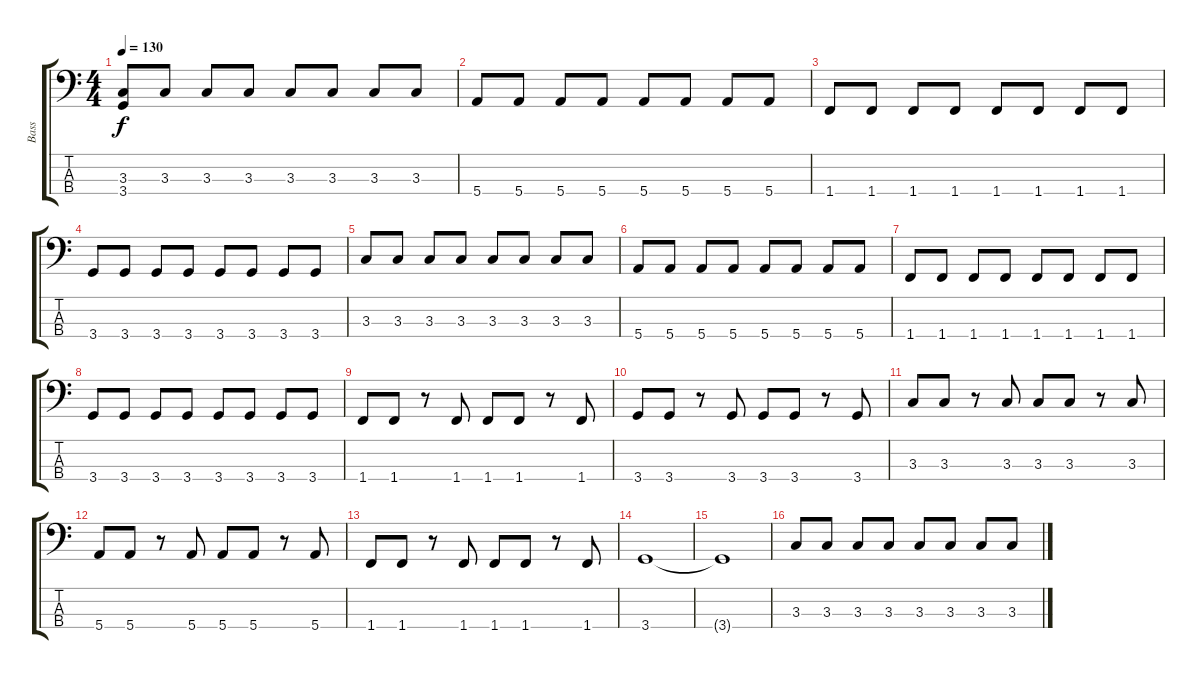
\track ("Bass" "Bass") {instrument electricbasspick}
\staff {score tabs}
\tuning (G2 D2 A1 E1) {hide}
\ts (4 4)
\tempo 130
\clef f4
\ks c
(3.3 3.4{t}).8{dy f} 3.3.8 3.3.8 3.3.8 3.3.8 3.3.8 3.3.8 3.3.8 |
5.4.8 5.4.8 5.4.8 5.4.8 5.4.8 5.4.8 5.4.8 5.4.8 |
1.4.8 1.4.8 1.4.8 1.4.8 1.4.8 1.4.8 1.4.8 1.4.8 |
3.4.8 3.4.8 3.4.8 3.4.8 3.4.8 3.4.8 3.4.8 3.4.8 |
3.3.8 3.3.8 3.3.8 3.3.8 3.3.8 3.3.8 3.3.8 3.3.8 |
5.4.8 5.4.8 5.4.8 5.4.8 5.4.8 5.4.8 5.4.8 5.4.8 |
1.4.8 1.4.8 1.4.8 1.4.8 1.4.8 1.4.8 1.4.8 1.4.8 |
3.4.8 3.4.8 3.4.8 3.4.8 3.4.8 3.4.8 3.4.8 3.4.8 |
1.4.8 1.4.8 r.8 1.4.8 1.4.8 1.4.8 r.8 1.4.8 |
3.4.8 3.4.8 r.8 3.4.8 3.4.8 3.4.8 r.8 3.4.8 |
3.3.8 3.3.8 r.8 3.3.8 3.3.8 3.3.8 r.8 3.3.8 |
5.4.8 5.4.8 r.8 5.4.8 5.4.8 5.4.8 r.8 5.4.8 |
1.4.8 1.4.8 r.8 1.4.8 1.4.8 1.4.8 r.8 1.4.8 |
3.4.1 |
3.4{t}.1 |
3.3.8 3.3.8 3.3.8 3.3.8 3.3.8 3.3.8 3.3.8 3.3.8
